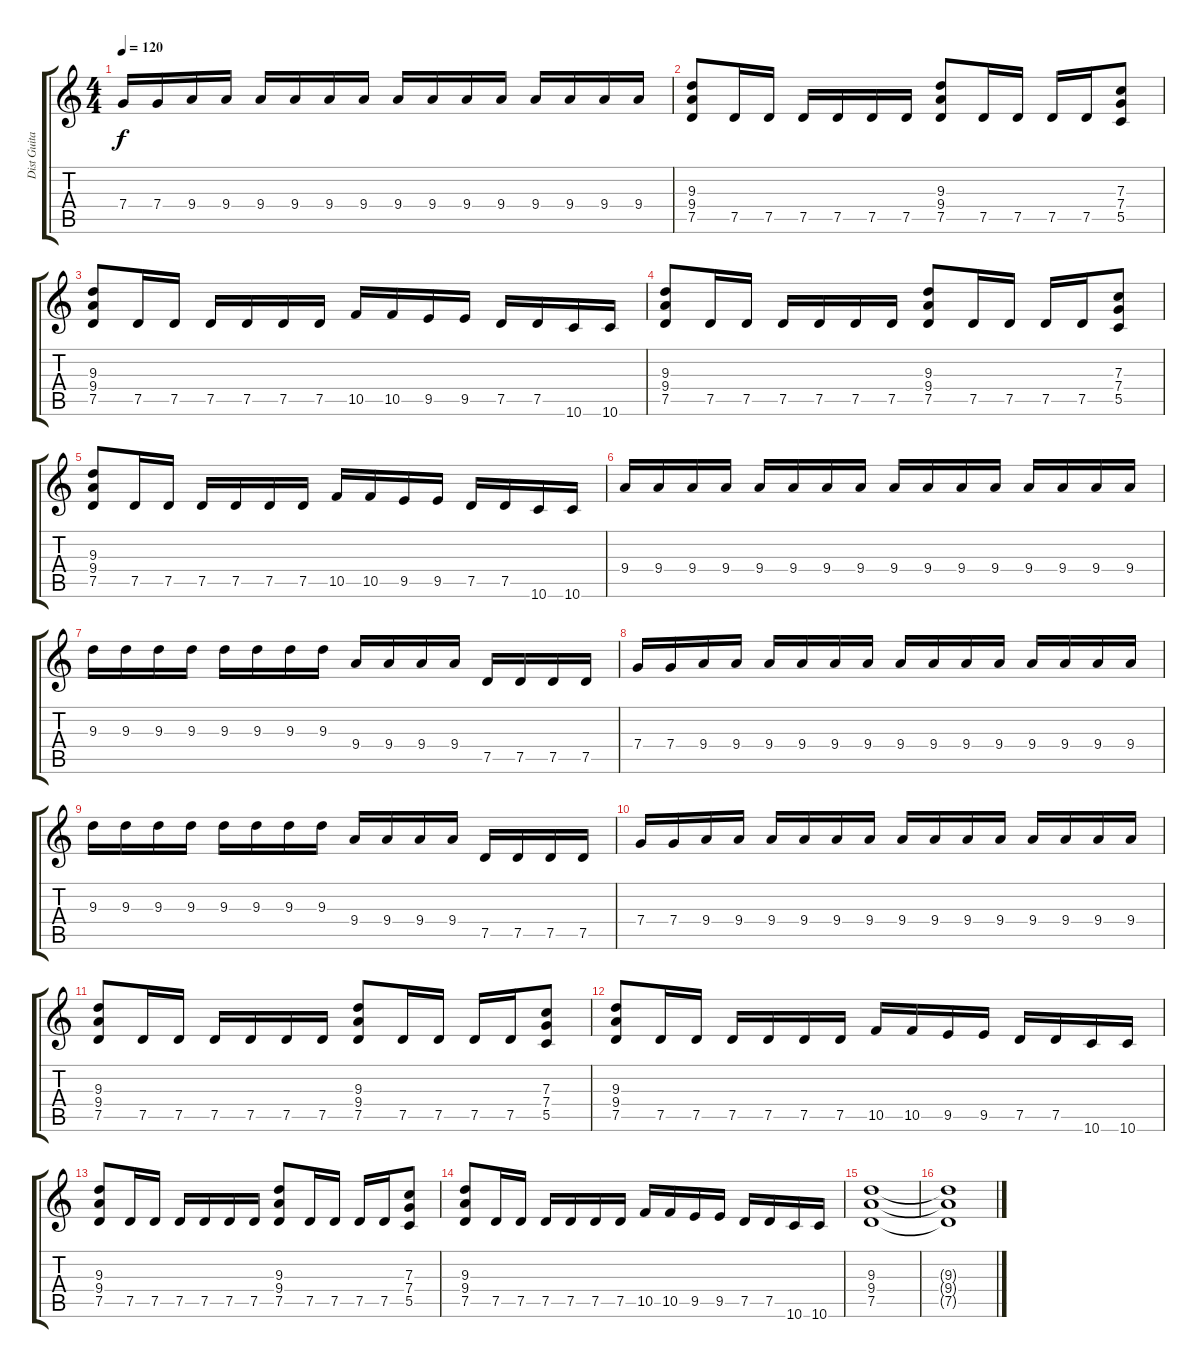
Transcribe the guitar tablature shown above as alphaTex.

\track ("Dist Guitar I" "Dist Guita") {instrument distortionguitar}
\staff {score tabs}
\tuning (D4 A3 F3 C3 G2 D2) {hide}
\ts (4 4)
\tempo 120
\clef g2
\ks c
7.4.16{dy f} 7.4.16 9.4.16 9.4.16 9.4.16 9.4.16 9.4.16 9.4.16 9.4.16 9.4.16 9.4.16 9.4.16 9.4.16 9.4.16 9.4.16 9.4.16 |
(9.3 9.4 7.5).8 7.5.16 7.5.16 7.5.16 7.5.16 7.5.16 7.5.16 (9.3 9.4 7.5).8 7.5.16 7.5.16 7.5.16 7.5.16 (7.3 7.4 5.5).8 |
(9.3 9.4 7.5).8 7.5.16 7.5.16 7.5.16 7.5.16 7.5.16 7.5.16 10.5.16 10.5.16 9.5.16 9.5.16 7.5.16 7.5.16 10.6.16 10.6.16 |
(9.3 9.4 7.5).8 7.5.16 7.5.16 7.5.16 7.5.16 7.5.16 7.5.16 (9.3 9.4 7.5).8 7.5.16 7.5.16 7.5.16 7.5.16 (7.3 7.4 5.5).8 |
(9.3 9.4 7.5).8 7.5.16 7.5.16 7.5.16 7.5.16 7.5.16 7.5.16 10.5.16 10.5.16 9.5.16 9.5.16 7.5.16 7.5.16 10.6.16 10.6.16 |
9.4.16 9.4.16 9.4.16 9.4.16 9.4.16 9.4.16 9.4.16 9.4.16 9.4.16 9.4.16 9.4.16 9.4.16 9.4.16 9.4.16 9.4.16 9.4.16 |
9.3.16 9.3.16 9.3.16 9.3.16 9.3.16 9.3.16 9.3.16 9.3.16 9.4.16 9.4.16 9.4.16 9.4.16 7.5.16 7.5.16 7.5.16 7.5.16 |
7.4.16 7.4.16 9.4.16 9.4.16 9.4.16 9.4.16 9.4.16 9.4.16 9.4.16 9.4.16 9.4.16 9.4.16 9.4.16 9.4.16 9.4.16 9.4.16 |
9.3.16 9.3.16 9.3.16 9.3.16 9.3.16 9.3.16 9.3.16 9.3.16 9.4.16 9.4.16 9.4.16 9.4.16 7.5.16 7.5.16 7.5.16 7.5.16 |
7.4.16 7.4.16 9.4.16 9.4.16 9.4.16 9.4.16 9.4.16 9.4.16 9.4.16 9.4.16 9.4.16 9.4.16 9.4.16 9.4.16 9.4.16 9.4.16 |
(9.3 9.4 7.5).8 7.5.16 7.5.16 7.5.16 7.5.16 7.5.16 7.5.16 (9.3 9.4 7.5).8 7.5.16 7.5.16 7.5.16 7.5.16 (7.3 7.4 5.5).8 |
(9.3 9.4 7.5).8 7.5.16 7.5.16 7.5.16 7.5.16 7.5.16 7.5.16 10.5.16 10.5.16 9.5.16 9.5.16 7.5.16 7.5.16 10.6.16 10.6.16 |
(9.3 9.4 7.5).8 7.5.16 7.5.16 7.5.16 7.5.16 7.5.16 7.5.16 (9.3 9.4 7.5).8 7.5.16 7.5.16 7.5.16 7.5.16 (7.3 7.4 5.5).8 |
(9.3 9.4 7.5).8 7.5.16 7.5.16 7.5.16 7.5.16 7.5.16 7.5.16 10.5.16 10.5.16 9.5.16 9.5.16 7.5.16 7.5.16 10.6.16 10.6.16 |
(9.3 9.4 7.5).1 |
(9.3{t} 9.4{t} 7.5{t}).1{volume 4}
